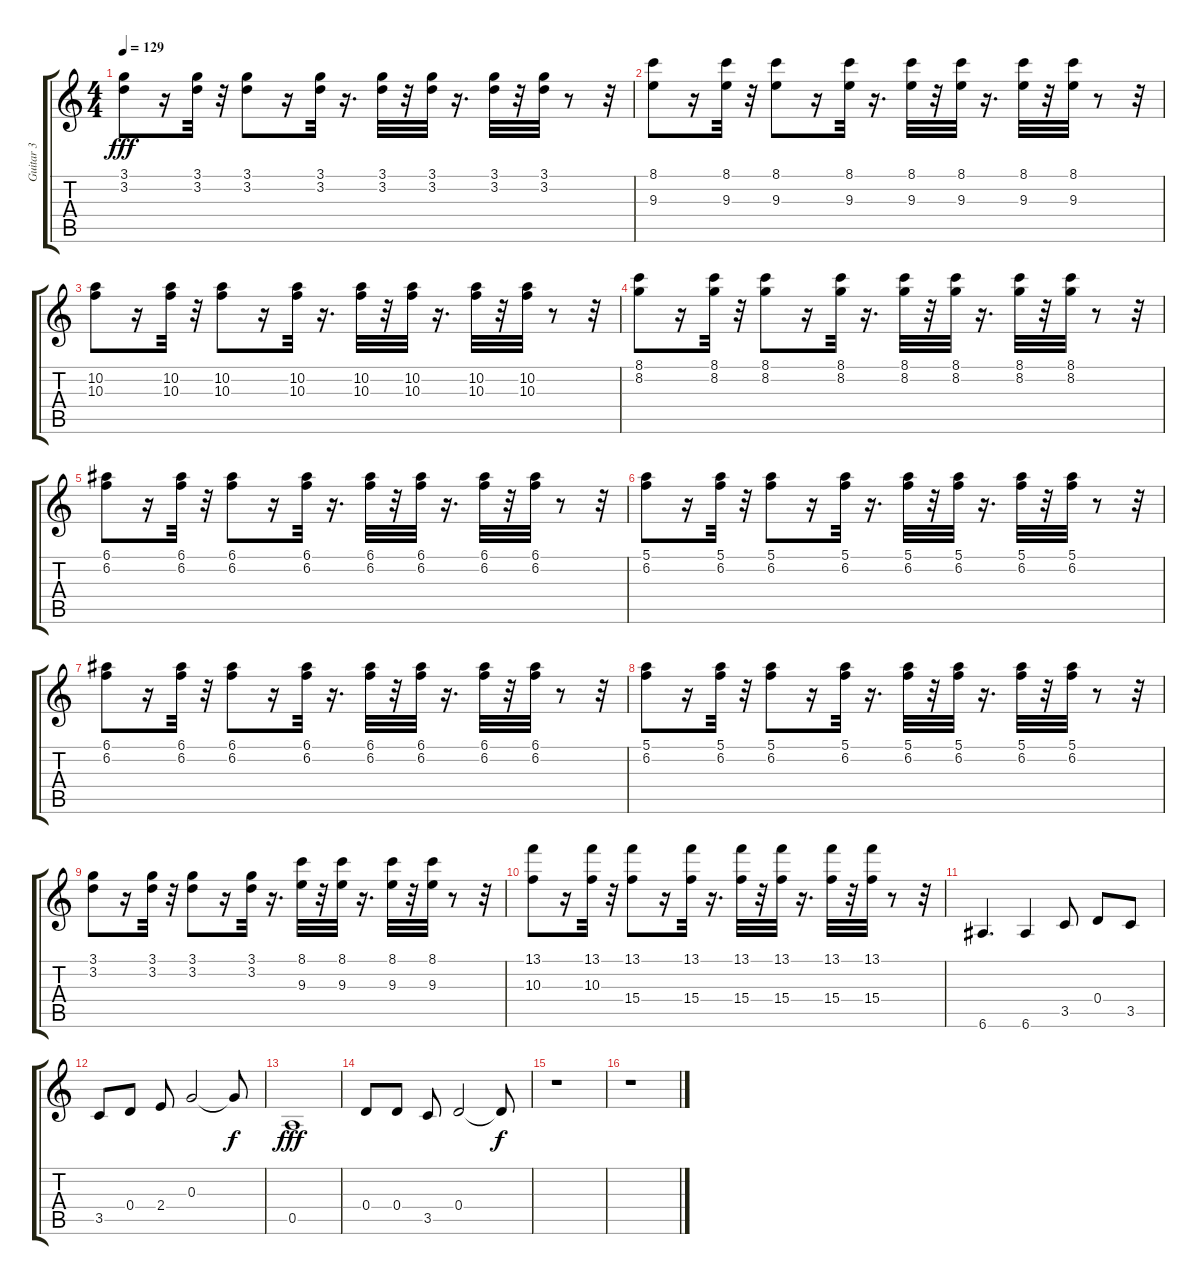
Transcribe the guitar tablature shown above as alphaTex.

\track ("Guitar 3" "Guitar 3") {instrument electricguitarclean}
\staff {score tabs}
\tuning (E4 B3 G3 D3 A2 E2) {hide}
\ts (4 4)
\tempo 129
\clef g2
\ks c
(3.1 3.2).8{dy fff} r.16 (3.1 3.2).32 r.32 (3.1 3.2).8 r.16 (3.1 3.2).32 r.16{d} (3.1 3.2).32 r.32 (3.1 3.2).32 r.16{d} (3.1 3.2).32 r.32 (3.1 3.2).32 r.8 r.32 |
(8.1 9.3).8 r.16 (8.1 9.3).32 r.32 (8.1 9.3).8 r.16 (8.1 9.3).32 r.16{d} (8.1 9.3).32 r.32 (8.1 9.3).32 r.16{d} (8.1 9.3).32 r.32 (8.1 9.3).32 r.8 r.32 |
(10.2 10.3).8 r.16 (10.2 10.3).32 r.32 (10.2 10.3).8 r.16 (10.2 10.3).32 r.16{d} (10.2 10.3).32 r.32 (10.2 10.3).32 r.16{d} (10.2 10.3).32 r.32 (10.2 10.3).32 r.8 r.32 |
(8.1 8.2).8 r.16 (8.1 8.2).32 r.32 (8.1 8.2).8 r.16 (8.1 8.2).32 r.16{d} (8.1 8.2).32 r.32 (8.1 8.2).32 r.16{d} (8.1 8.2).32 r.32 (8.1 8.2).32 r.8 r.32 |
(6.1 6.2).8 r.16 (6.1 6.2).32 r.32 (6.1 6.2).8 r.16 (6.1 6.2).32 r.16{d} (6.1 6.2).32 r.32 (6.1 6.2).32 r.16{d} (6.1 6.2).32 r.32 (6.1 6.2).32 r.8 r.32 |
(5.1 6.2).8 r.16 (5.1 6.2).32 r.32 (5.1 6.2).8 r.16 (5.1 6.2).32 r.16{d} (5.1 6.2).32 r.32 (5.1 6.2).32 r.16{d} (5.1 6.2).32 r.32 (5.1 6.2).32 r.8 r.32 |
(6.1 6.2).8 r.16 (6.1 6.2).32 r.32 (6.1 6.2).8 r.16 (6.1 6.2).32 r.16{d} (6.1 6.2).32 r.32 (6.1 6.2).32 r.16{d} (6.1 6.2).32 r.32 (6.1 6.2).32 r.8 r.32 |
(5.1 6.2).8 r.16 (5.1 6.2).32 r.32 (5.1 6.2).8 r.16 (5.1 6.2).32 r.16{d} (5.1 6.2).32 r.32 (5.1 6.2).32 r.16{d} (5.1 6.2).32 r.32 (5.1 6.2).32 r.8 r.32 |
(3.1 3.2).8 r.16 (3.1 3.2).32 r.32 (3.1 3.2).8 r.16 (3.1 3.2).32 r.16{d} (8.1 9.3).32 r.32 (8.1 9.3).32 r.16{d} (8.1 9.3).32 r.32 (8.1 9.3).32 r.8 r.32 |
(13.1 10.3).8 r.16 (13.1 10.3).32 r.32 (13.1 15.4).8 r.16 (13.1 15.4).32 r.16{d} (13.1 15.4).32 r.32 (13.1 15.4).32 r.16{d} (13.1 15.4).32 r.32 (13.1 15.4).32 r.8 r.32 |
6.6.4{d} 6.6.4 3.5.8 0.4.8 3.5.8 |
3.5.8 0.4.8 2.4.8 0.3.2 0.3{t}.8{dy f} |
0.5.1{dy fff} |
0.4.8 0.4.8 3.5.8 0.4.2 0.4{t}.8{dy f} |
r.1 |
r.1
